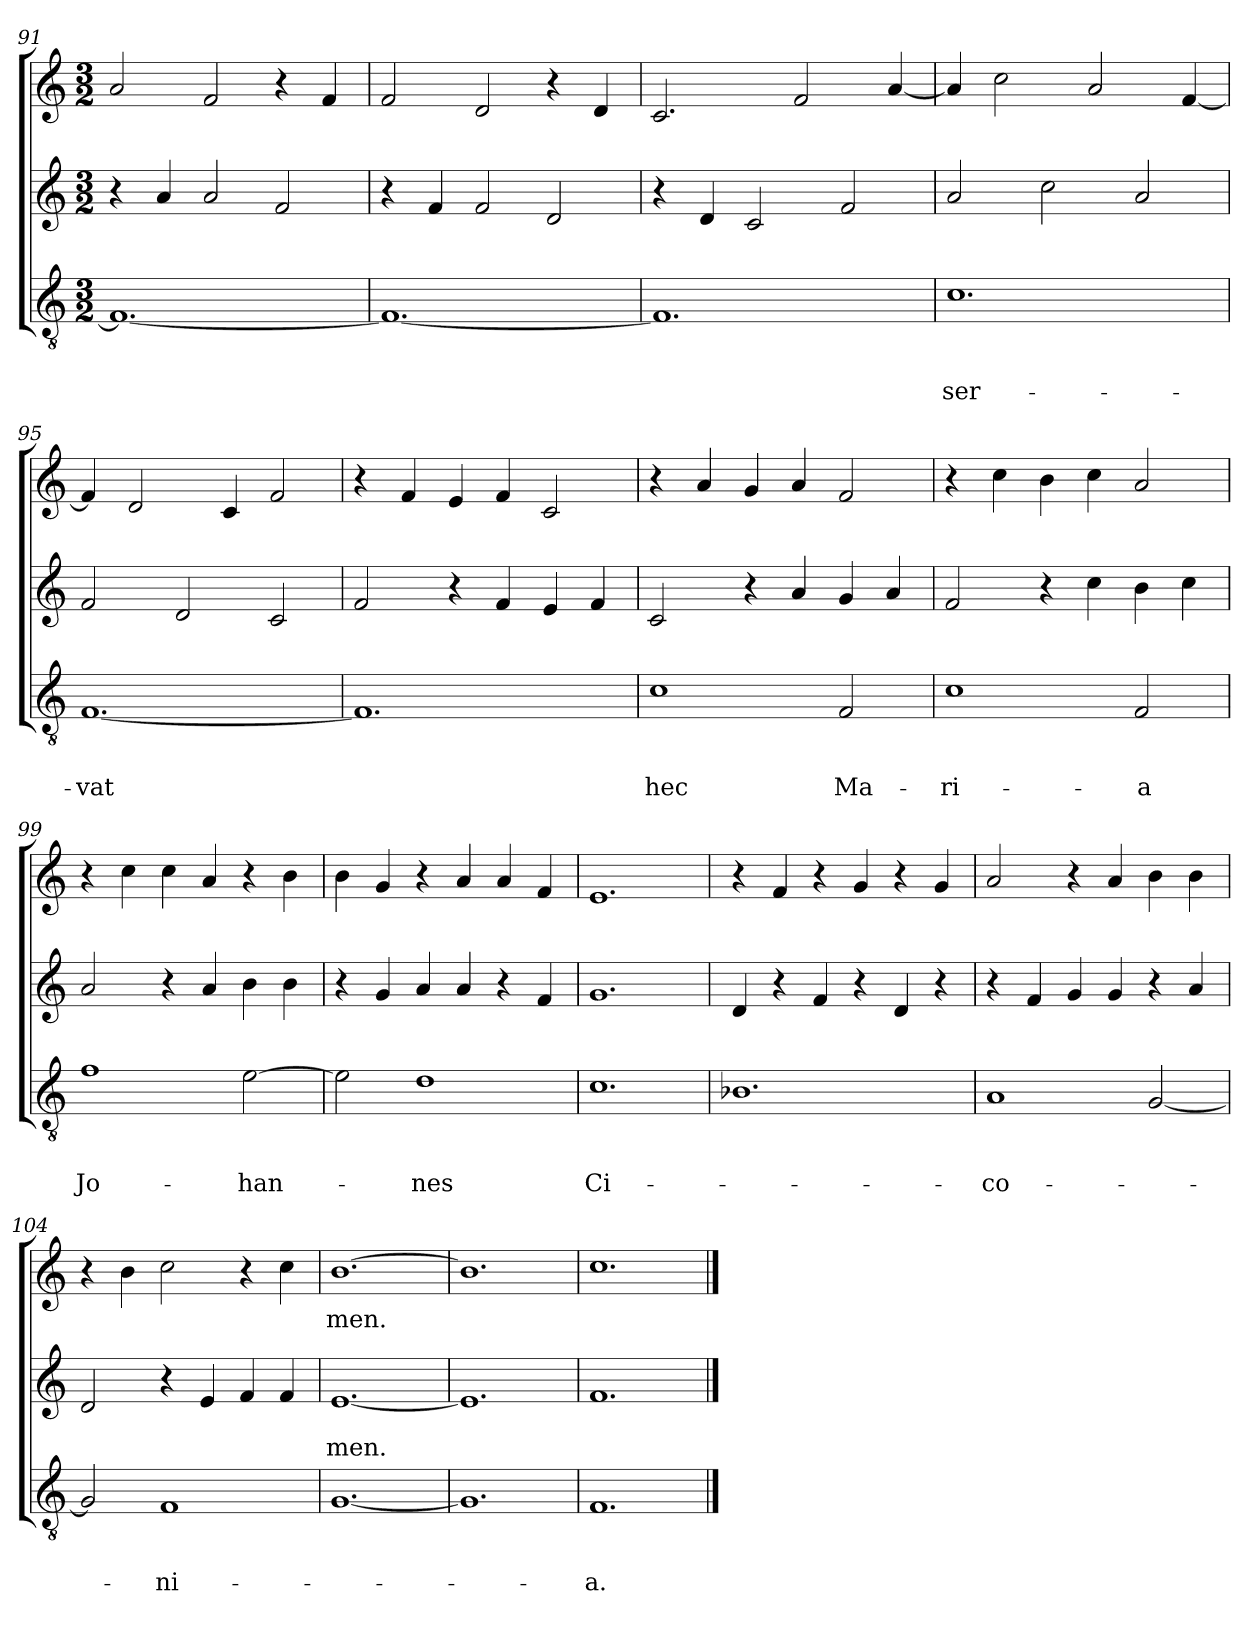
**kern	**text	**text	**text	**kern	**text	**text	**kern	**text
*part3	*part3	*part3	*part3	*part2	*part2	*part2	*part1	*part1
*staff3	*staff3	*staff3	*staff3	*staff2	*staff2	*staff2	*staff1	*staff1
!!LO:PB:g=z
*clefGv2	*	*	*	*clefG2	*	*	*clefG2	*
*k[]	*	*	*	*k[]	*	*	*k[]	*
*C:	*	*	*	*C:	*	*	*C:	*
*M3/2	*	*	*	*M3/2	*	*	*M3/2	*
=91	=91	=91	=91	=91	=91	=91	=91	=91
1.F_	.	.	.	4r	.	.	2a/	.
.	.	.	.	4a/	.	.	.	.
.	.	.	.	2a/	.	.	2f/	.
.	.	.	.	2f/	.	.	4r	.
.	.	.	.	.	.	.	4f/	.
=92	=92	=92	=92	=92	=92	=92	=92	=92
1.F_	.	.	.	4r	.	.	2f/	.
.	.	.	.	4f/	.	.	.	.
.	.	.	.	2f/	.	.	2d/	.
.	.	.	.	2d/	.	.	4r	.
.	.	.	.	.	.	.	4d/	.
=93	=93	=93	=93	=93	=93	=93	=93	=93
1.F]	.	.	.	4r	.	.	2.c/	.
.	.	.	.	4d/	.	.	.	.
.	.	.	.	2c/	.	.	.	.
.	.	.	.	.	.	.	2f/	.
.	.	.	.	2f/	.	.	.	.
.	.	.	.	.	.	.	[4a/	.
=94	=94	=94	=94	=94	=94	=94	=94	=94
1.c	.	.	-ser-	2a/	.	.	4a/]	.
.	.	.	.	.	.	.	2cc\	.
.	.	.	.	2cc\	.	.	.	.
.	.	.	.	.	.	.	2a/	.
.	.	.	.	2a/	.	.	.	.
.	.	.	.	.	.	.	[4f/	.
=95	=95	=95	=95	=95	=95	=95	=95	=95
[1.F	.	.	-vat	2f/	.	.	4f/]	.
.	.	.	.	.	.	.	2d/	.
.	.	.	.	2d/	.	.	.	.
.	.	.	.	.	.	.	4c/	.
.	.	.	.	2c/	.	.	2f/	.
=96	=96	=96	=96	=96	=96	=96	=96	=96
1.F]	.	.	.	2f/	.	.	4r	.
.	.	.	.	.	.	.	4f/	.
.	.	.	.	4r	.	.	4e/	.
.	.	.	.	4f/	.	.	4f/	.
.	.	.	.	4e/	.	.	2c/	.
.	.	.	.	4f/	.	.	.	.
!!LO:LB:g=z
=97	=97	=97	=97	=97	=97	=97	=97	=97
1c	.	.	hec	2c/	.	.	4r	.
.	.	.	.	.	.	.	4a/	.
.	.	.	.	4r	.	.	4g/	.
.	.	.	.	4a/	.	.	4a/	.
2F/	.	.	Ma-	4g/	.	.	2f/	.
.	.	.	.	4a/	.	.	.	.
=98	=98	=98	=98	=98	=98	=98	=98	=98
1c	.	.	-ri-	2f/	.	.	4r	.
.	.	.	.	.	.	.	4cc\	.
.	.	.	.	4r	.	.	4b\	.
.	.	.	.	4cc\	.	.	4cc\	.
2F/	.	.	-a	4b\	.	.	2a/	.
.	.	.	.	4cc\	.	.	.	.
=99	=99	=99	=99	=99	=99	=99	=99	=99
1f	.	.	Jo-	2a/	.	.	4r	.
.	.	.	.	.	.	.	4cc\	.
.	.	.	.	4r	.	.	4cc\	.
.	.	.	.	4a/	.	.	4a/	.
[2e\	.	.	-han-	4b\	.	.	4r	.
.	.	.	.	4b\	.	.	4b\	.
=100	=100	=100	=100	=100	=100	=100	=100	=100
2e\]	.	.	.	4r	.	.	4b\	.
.	.	.	.	4g/	.	.	4g/	.
1d	.	.	-nes	4a/	.	.	4r	.
.	.	.	.	4a/	.	.	4a/	.
.	.	.	.	4r	.	.	4a/	.
.	.	.	.	4f/	.	.	4f/	.
=101	=101	=101	=101	=101	=101	=101	=101	=101
1.c	.	.	Ci-	1.g	.	.	1.e	.
=102	=102	=102	=102	=102	=102	=102	=102	=102
1.B-X	.	.	.	4d/	.	.	4r	.
.	.	.	.	4r	.	.	4f/	.
.	.	.	.	4f/	.	.	4r	.
.	.	.	.	4r	.	.	4g/	.
.	.	.	.	4d/	.	.	4r	.
.	.	.	.	4r	.	.	4g/	.
!!LO:LB:g=z
=103	=103	=103	=103	=103	=103	=103	=103	=103
1A	.	.	-co-	4r	.	.	2a/	.
.	.	.	.	4f/	.	.	.	.
.	.	.	.	4g/	.	.	4r	.
.	.	.	.	4g/	.	.	4a/	.
[2G/	.	.	.	4r	.	.	4b\	.
.	.	.	.	4a/	.	.	4b\	.
=104	=104	=104	=104	=104	=104	=104	=104	=104
2G/]	.	.	.	2d/	.	.	4r	.
.	.	.	.	.	.	.	4b\	.
1F	.	.	-ni-	4r	.	.	2cc\	.
.	.	.	.	4e/	.	.	.	.
.	.	.	.	4f/	.	.	4r	.
.	.	.	.	4f/	.	.	4cc\	.
=105	=105	=105	=105	=105	=105	=105	=105	=105
[1.G	.	.	.	[1.e	.	-men.	[1.b	-men.
=106	=106	=106	=106	=106	=106	=106	=106	=106
1.G]	.	.	.	1.e]	.	.	1.b]	.
=107	=107	=107	=107	=107	=107	=107	=107	=107
1.F	.	.	-a.	1.f	.	.	1.cc	.
==	==	==	==	==	==	==	==	==
*-	*-	*-	*-	*-	*-	*-	*-	*-
